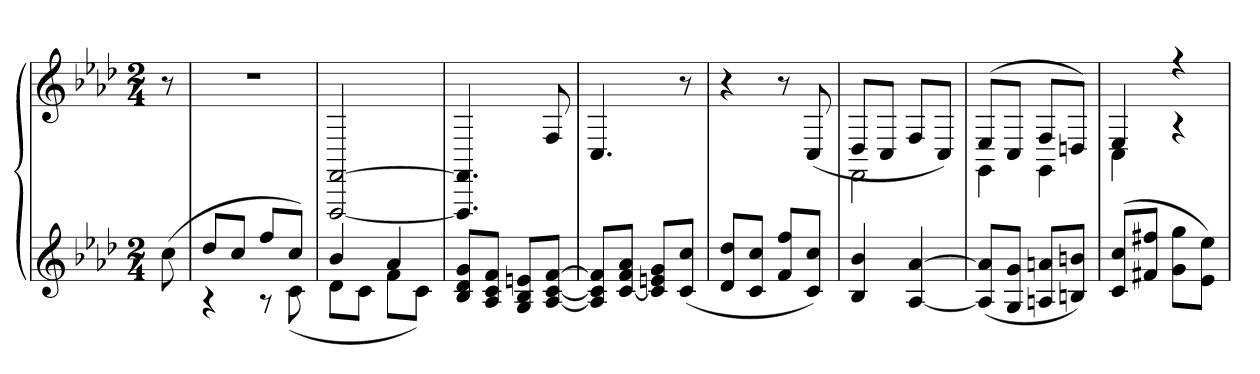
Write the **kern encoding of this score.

**kern	**kern
*part1	*part1
*staff2	*staff1
*clefG2	*clefG2
*k[b-e-a-d-]	*k[b-e-a-d-]
*f:	*f:
*M2/4	*M2/4
=	=
(8cc	8r
=321	=321
*^	*
8dd-L	4r	2r
8ccJ	.	.
8ffL	8r	.
8ccJ)	(8c	.
=322	=322	=322
4b-	8d-L	[2FFF [2FF
.	8cJ	.
4a-	8fL	.
.	8cJ)	.
*v	*v	*
=323	=323
8B- 8d- 8gL	4.FFF] 4.FF]
8A- 8c 8fJ	.
8G 8B- 8enL	.
[8A- [8c [8fJ	8F
=324	=324
8A-] 8c] 8f]L	4.C
[8c 8f 8a-J	.
8c] 8en 8gL	.
(8c 8ccJ	8r
=325	=325
8d- 8dd-L	4r
8c 8ccJ	.
8f 8ffL	8r
8c 8ccJ)	(8C
=326	=326
*	*^
4B- 4b-	8D-L	2FF
.	8CJ	.
[4A- [4a-	8FL	.
.	8CJ)	.
=327	=327	=327
(8A-] 8a-]L	(8E-L	4GG
8G 8gJ	8CJ	.
8An 8anL	8FL	4GG
8Bn 8bnJ)	8DnJ)	.
=328	=328	=328
(8c 8ccL	4E-	4C
8f#X 8ff#XJ	.	.
8g 8ggL	4r	4r
8e- 8ee-J)	.	.
*	*v	*v
=	=
*-	*-
